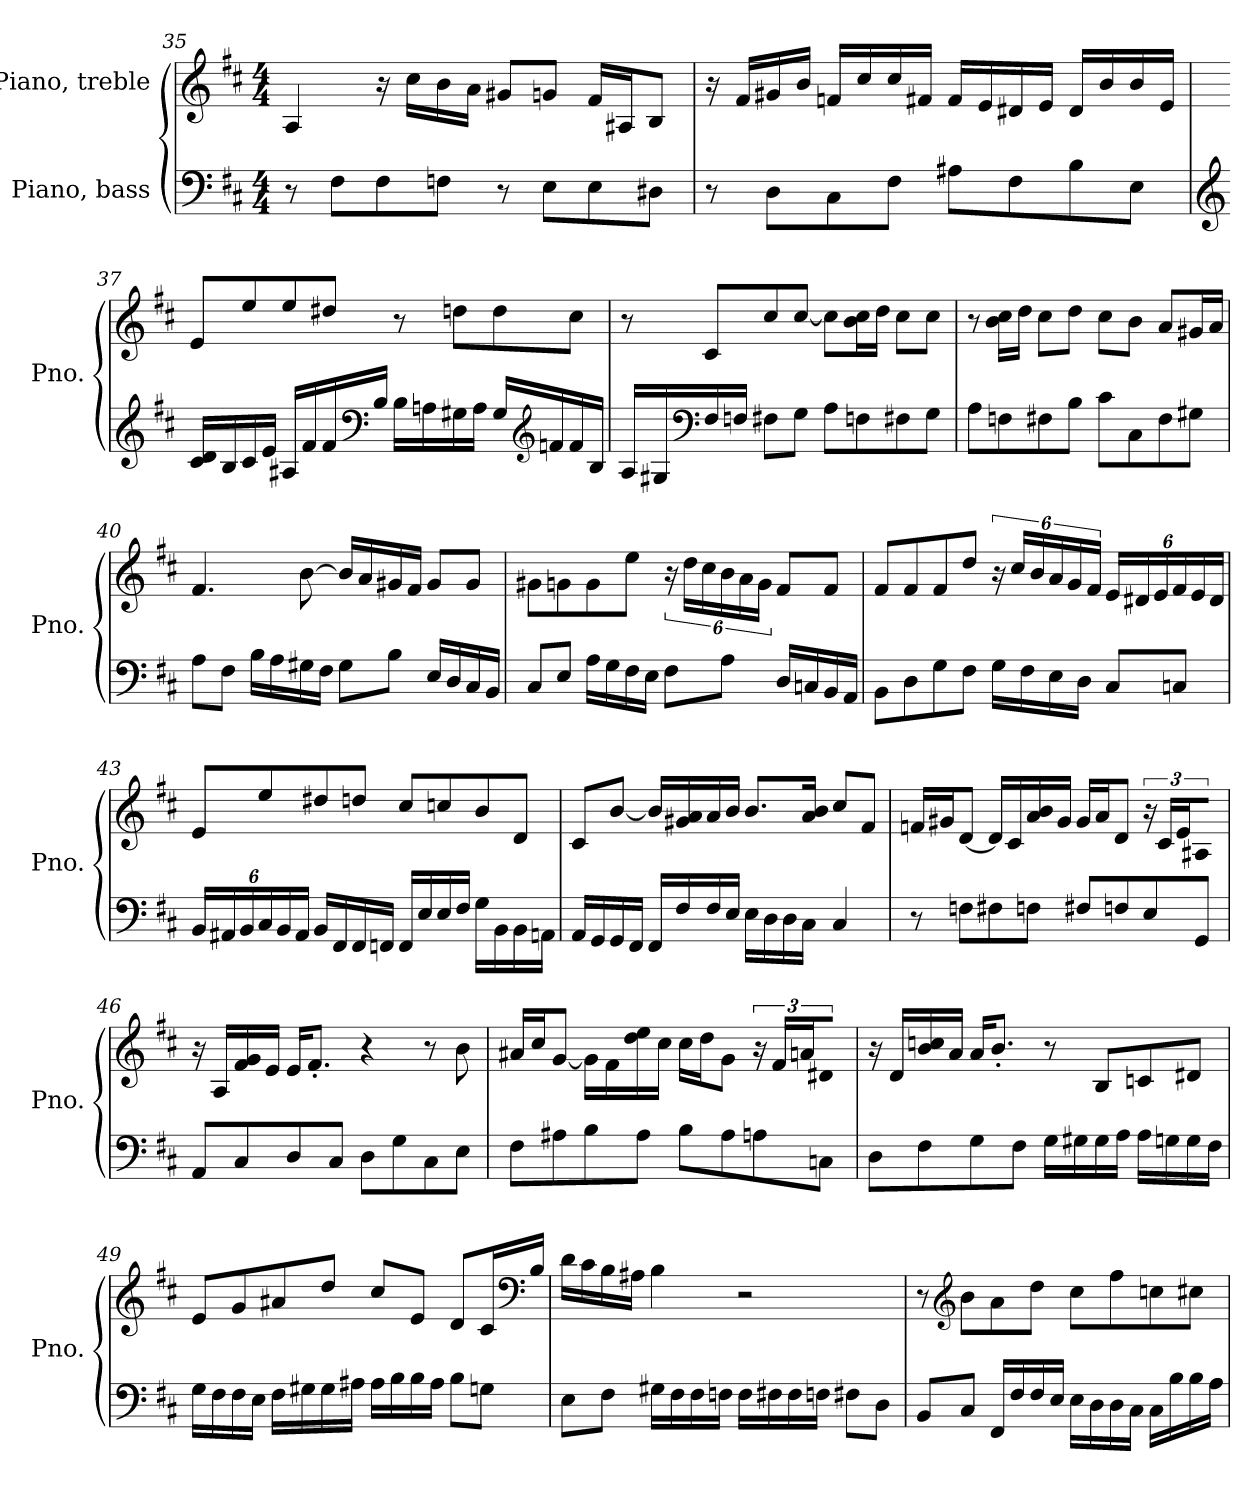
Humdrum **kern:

**kern	**kern
*part2	*part1
*staff2	*staff1
*I"Piano, bass	*I"Piano, treble
*I'Pno.	*I'Pno.
!!LO:PB:g=z
*clefF4	*clefG2
*k[f#c#]	*k[f#c#]
*M4/4	*M4/4
=35	=35
8r	4A/
8F#\L	.
8F#\	16r
.	16cc#\LL
8Fn\J	16b\
.	16a\JJ
8r	8g#X/L
8E\L	8gn/J
8E\	16f#/LL
.	16A#X/J
8D#X\J	8B/J
=36	=36
8r	16r
.	16f#/LL
8D\L	16g#X/
.	16b/JJ
8C#\	16fn/LL
.	16cc#/
8F#\J	16cc#/
.	16f#X/JJ
8A#X\L	16f#/LL
.	16e/
8F#\	16d#X/
.	16e/JJ
8B\	16d#/LL
.	16b/
8E\J	16b/
.	16e/JJ
!!LO:LB:g=z
=37	=37
*clefG2	*
16c#/ 16d/LL	8e/L
16B/	.
16c#/	8ee/
16e/JJ	.
16A#X/LL	8ee/
16f#/	.
16f#/	8dd#X/J
*clefF4	*
16B/JJ	.
16B\LL	8r
16An\	.
16G#X\	8ddn\L
16A\JJ	.
16G#/LL	8dd\
*clefG2	*
16fn/	.
16f/	8cc#\J
16B/JJ	.
=38	=38
16A/LL	8r
16G#X/	.
*clefF4	*
16F#/	8c#/L
16Fn/JJ	.
8F#X\L	8cc#/
8G#\J	[8cc#/J
8A\L	8cc#\L]
8Fn\	16b\ 16cc#\L
.	16dd\JJ
8F#X\	8cc#\L
8G#\J	8cc#\J
!!LO:LB:g=z
=39	=39
8A\L	8r
8Fn\	16b\ 16cc#\LL
.	16dd\JJ
8F#X\	8cc#\L
8B\J	8dd\J
8c#\L	8cc#\L
8C#\	8b\J
8F#\	8a/L
8G#X\J	16g#X/L
.	16a/JJ
=40	=40
8A\L	4.f#/
8F#\J	.
16B\LL	.
16A\	.
16G#X\	[8b\
16F#\JJ	.
8G#\L	16b/LL]
.	16a/
8B\J	16g#X/
.	16f#/JJ
16E/LL	8g#/L
16D/	.
16C#/	8g#/J
16BB/JJ	.
=41	=41
8C#/L	8g#X\L
8E/J	8gn\
16A\LL	8g\
16G\	.
16F#\	8ee\J
16E\JJ	.
8F#\L	24r
.	24dd\LL
.	24cc#\
*	*Xbrackettup
8A\J	24b\
.	24a\
.	24g\JJ
16D/LL	8f#/L
16Cn/	.
16BB/	8f#/J
16AA/JJ	.
!!LO:LB:g=z
=42	=42
8BB\L	8f#/L
8D\	8f#/
8G\	8f#/
8F#\J	8dd/J
*	*brackettup
16G\LL	24r
.	24cc#/LL
16F#\	.
.	24b/
*	*Xbrackettup
16E\	24a/
.	24g/
16D\JJ	.
.	24f#/JJ
8C#/L	24e/LL
.	24d#X/
.	24e/
8Cn/J	24f#/
.	24e/
.	24d#/JJ
=43	=43
*Xbrackettup	*
24BB/LL	8e/L
24AA#X/	.
24BB/	.
24C#/	8ee/
24BB/	.
24AA#/JJ	.
16BB/LL	8dd#X/
16FF#/	.
16FF#/	8ddn/J
16FFn/JJ	.
16FF/LL	8cc#/L
16E/	.
16E/	8ccn/
16F#/JJ	.
16G\LL	8b/
16BB\	.
16BB\	8d/J
16AAn\JJ	.
!!LO:LB:g=z
=44	=44
16AA/LL	8c#/L
16GG/	.
16GG/	[8b/J
16FF#/JJ	.
16FF#/LL	16b/LL]
16F#/	16g#X/ 16a/
16F#/	16a/
16E/JJ	16b/JJ
16E\LL	8.b/L
16D\	.
16D\	.
16C#\JJ	16a/ 16b/Jk
4C#/	8cc#/L
.	8f#/J
=45	=45
8r	16fn/LL
.	16g#X/J
8Fn\L	[8d/J
8F#X\	16d/LL]
.	16c#/
8Fn\J	16a/ 16b/
.	16g#/JJ
8F#X/L	16g#/LL
.	16a/J
8Fn/	8d/J
*	*brackettup
8E/	24r
.	24c#/LL
.	24e/J
8GG/J	8A#X/J
!!LO:LB:g=z
=46	=46
8AA/L	16r
.	16A/LL
8C#/	16f#/ 16g/
.	16e/JJ
8D/	16e/KL
.	8.f#'/J
8C#/J	.
8D\L	4r
8G\	.
8C#\	8r
8E\J	8b\
=47	=47
8F#\L	16a#X/LL
.	16cc#/J
8A#X\	[8g/J
8B\	16g\LL]
.	16f#\
8A#\J	16dd\ 16ee\
.	16cc#\JJ
8B\L	16cc#\LL
.	16dd\J
8A#\	8g\J
8An\	24r
.	24f#/LL
.	24an/J
8Cn\J	8d#X/J
!!LO:PB:g=z
=48	=48
8D\L	16r
.	16d/LL
8F#\	16b/ 16ccn/
.	16a/JJ
8G\	16a/KL
.	8.b'/J
8F#\J	.
16G\LL	8r
16G#X\	.
16G#\	8B/L
16A\JJ	.
16A\LL	8cn/
16Gn\	.
16G\	8d#X/J
16F#\JJ	.
=49	=49
16G\LL	8e/L
16F#\	.
16F#\	8g/
16E\JJ	.
16F#\LL	8a#X/
16G#X\	.
16G#\	8dd/J
16A#X\JJ	.
16A#\LL	8cc#/L
16B\	.
16B\	8e/J
16A#\JJ	.
8B\L	8d/L
8Gn\J	16c#/L
*	*clefF4
.	16B/JJ
!!LO:LB:g=z
=50	=50
8E\L	16d\LL
.	16c#\
8F#\J	16B\
.	16A#X\JJ
16G#X\LL	4B\
16F#\	.
16F#\	.
16Fn\JJ	.
16F\LL	2r
16F#X\	.
16F#\	.
16Fn\JJ	.
8F#X\L	.
8D\J	.
=51	=51
8BB/L	8r
*	*clefG2
8C#/J	8b\L
16FF#/LL	8a\
16F#/	.
16F#/	8dd\J
16E/JJ	.
16E\LL	8cc#\L
16D\	.
16D\	8ff#\
16C#\JJ	.
16C#\LL	8ccn\
16B\	.
16B\	8cc#X\J
16A\JJ	.
=	=
*-	*-
